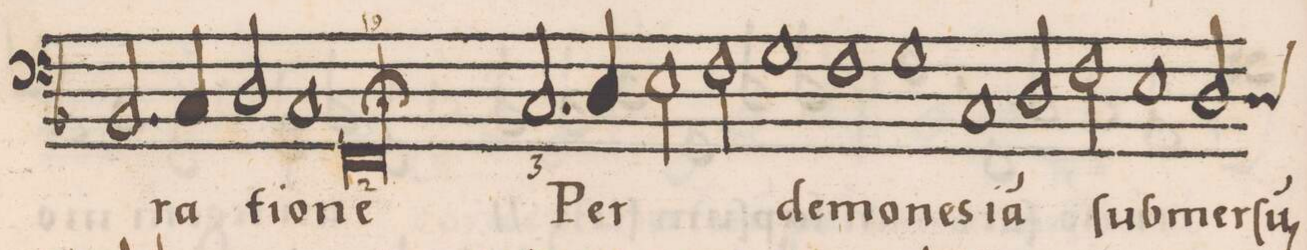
**kern	**text	**text
*I"BASSVS	*	*
*clefF4	*	*
*k[b-]	*	*
*met(C)	*	*
*M2/1	*	*
2.BB-/	ra-	.
=87-	=87-	=87-
4C/	.	.
2D/	-ti-	.
1C	-o-	.
=88-	=88-	=88-
0FF;l	-ne	.
=89-	=89-	=89-
2.C/	Per	.
4D/	.	.
2E\	.	.
2F\	.	.
=90-	=90-	=90-
1G	de-	.
1F	-mo-	.
=91-	=91-	=91-
1G	-nes	.
1C	ia(m)	.
=92-	=92-	=92-
2D/	.	.
2F\	ſub-	.
1E	-mer-	.
=93-	=93-	=93-
*custos:D	*	*
2D/	-ſu(m)	.
*-	*-	*-
